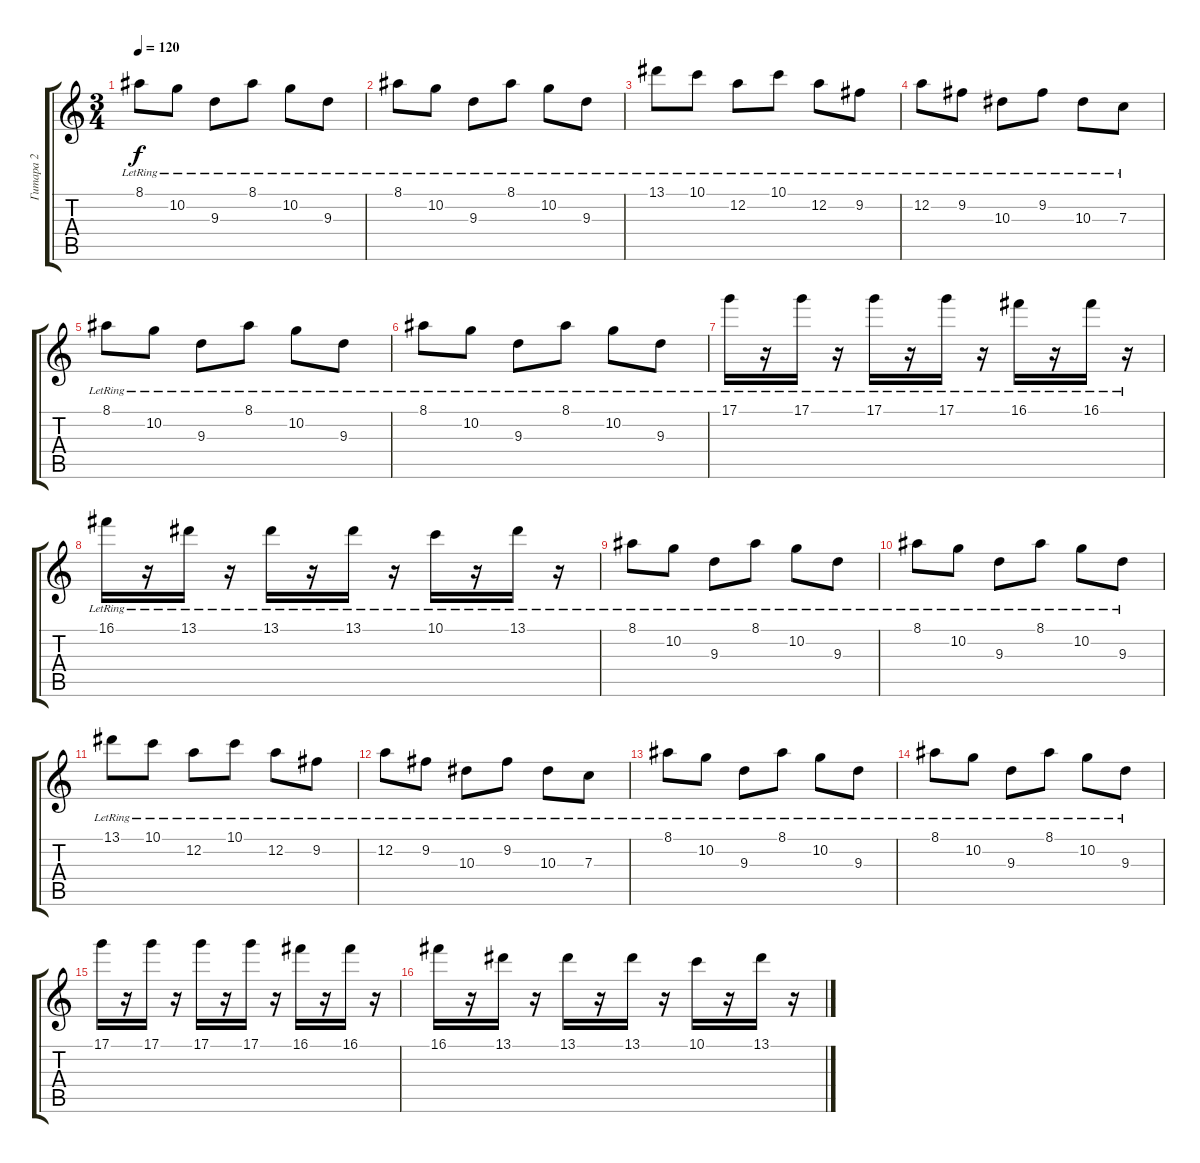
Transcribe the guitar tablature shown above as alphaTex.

\track ("Гитара 2" "Гитара 2") {instrument overdrivenguitar}
\staff {score tabs}
\tuning (D4 A3 F3 C3 G2 D2) {hide}
\ts (3 4)
\tempo 120
\clef g2
\ks c
8.1{lr}.8{dy f} 10.2{lr}.8 9.3{lr}.8 8.1{lr}.8 10.2{lr}.8 9.3{lr}.8 |
8.1{lr}.8 10.2{lr}.8 9.3{lr}.8 8.1{lr}.8 10.2{lr}.8 9.3{lr}.8 |
13.1{lr}.8 10.1{lr}.8 12.2{lr}.8 10.1{lr}.8 12.2{lr}.8 9.2{lr}.8 |
12.2{lr}.8 9.2{lr}.8 10.3{lr}.8 9.2{lr}.8 10.3{lr}.8 7.3{lr}.8 |
8.1{lr}.8 10.2{lr}.8 9.3{lr}.8 8.1{lr}.8 10.2{lr}.8 9.3{lr}.8 |
8.1{lr}.8 10.2{lr}.8 9.3{lr}.8 8.1{lr}.8 10.2{lr}.8 9.3{lr}.8 |
17.1{lr}.16 r.16 17.1{lr}.16 r.16 17.1{lr}.16 r.16 17.1{lr}.16 r.16 16.1{lr}.16 r.16 16.1{lr}.16 r.16 |
16.1{lr}.16 r.16 13.1{lr}.16 r.16 13.1{lr}.16 r.16 13.1{lr}.16 r.16 10.1{lr}.16 r.16 13.1{lr}.16 r.16 |
8.1{lr}.8 10.2{lr}.8 9.3{lr}.8 8.1{lr}.8 10.2{lr}.8 9.3{lr}.8 |
8.1{lr}.8 10.2{lr}.8 9.3{lr}.8 8.1{lr}.8 10.2{lr}.8 9.3{lr}.8 |
13.1{lr}.8 10.1{lr}.8 12.2{lr}.8 10.1{lr}.8 12.2{lr}.8 9.2{lr}.8 |
12.2{lr}.8 9.2{lr}.8 10.3{lr}.8 9.2{lr}.8 10.3{lr}.8 7.3{lr}.8 |
8.1{lr}.8 10.2{lr}.8 9.3{lr}.8 8.1{lr}.8 10.2{lr}.8 9.3{lr}.8 |
8.1{lr}.8 10.2{lr}.8 9.3{lr}.8 8.1{lr}.8 10.2{lr}.8 9.3{lr}.8 |
17.1.16 r.16 17.1.16 r.16 17.1.16 r.16 17.1.16 r.16 16.1.16 r.16 16.1.16 r.16 |
16.1.16 r.16 13.1.16 r.16 13.1.16 r.16 13.1.16 r.16 10.1.16 r.16 13.1.16 r.16
